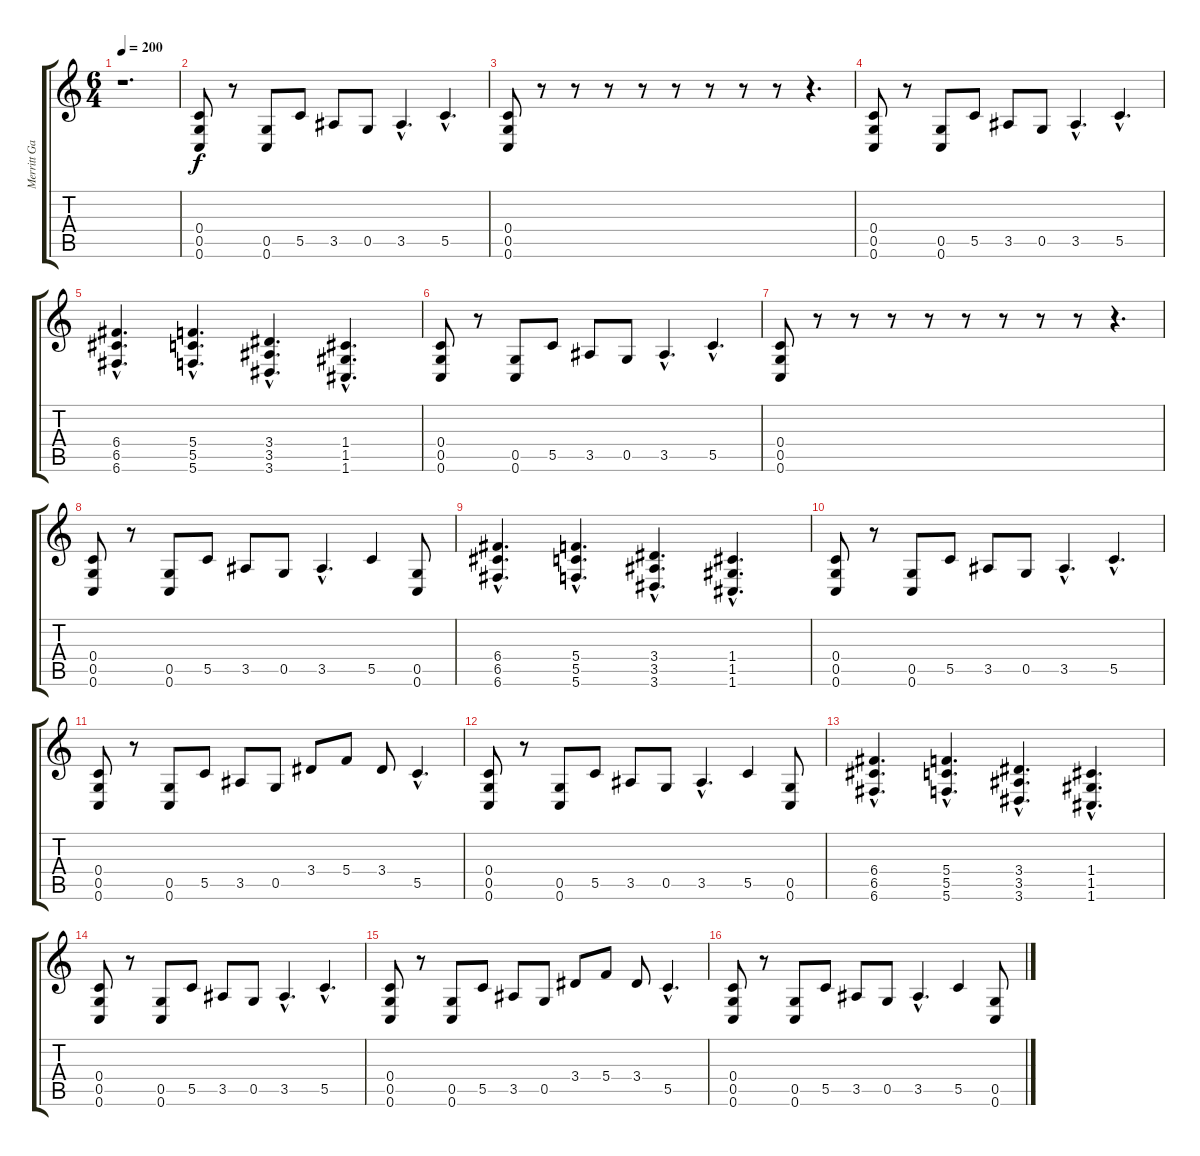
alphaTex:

\track ("Merritt Gant - guitar" "Merritt Ga") {instrument distortionguitar}
\staff {score tabs}
\tuning (D4 A3 F3 C3 G2 C2) {hide}
\ts (6 4)
\tempo 200
\clef g2
\ks c
r.1{d dy f instrument distortionguitar} |
(0.4 0.5 0.6).8 r.8 (0.5 0.6).8 5.5.8 3.5.8 0.5.8 3.5{hac}.4{d} 5.5{hac}.4{d} |
(0.4 0.5 0.6).8 r.8 r.8 r.8 r.8 r.8 r.8 r.8 r.8 r.4{d} |
(0.4 0.5 0.6).8 r.8 (0.5 0.6).8 5.5.8 3.5.8 0.5.8 3.5{hac}.4{d} 5.5{hac}.4{d} |
(6.4{hac} 6.5{hac} 6.6{hac}).4{d} (5.4{hac} 5.5{hac} 5.6{hac}).4{d} (3.4{hac} 3.5{hac} 3.6{hac}).4{d} (1.4{hac} 1.5{hac} 1.6{hac}).4{d} |
(0.4 0.5 0.6).8 r.8 (0.5 0.6).8 5.5.8 3.5.8 0.5.8 3.5{hac}.4{d} 5.5{hac}.4{d} |
(0.4 0.5 0.6).8 r.8 r.8 r.8 r.8 r.8 r.8 r.8 r.8 r.4{d} |
(0.4 0.5 0.6).8 r.8 (0.5 0.6).8 5.5.8 3.5.8 0.5.8 3.5{hac}.4{d} 5.5.4 (0.5 0.6).8 |
(6.4{hac} 6.5{hac} 6.6{hac}).4{d} (5.4{hac} 5.5{hac} 5.6{hac}).4{d} (3.4{hac} 3.5{hac} 3.6{hac}).4{d} (1.4{hac} 1.5{hac} 1.6{hac}).4{d} |
(0.4 0.5 0.6).8 r.8 (0.5 0.6).8 5.5.8 3.5.8 0.5.8 3.5{hac}.4{d} 5.5{hac}.4{d} |
(0.4 0.5 0.6).8 r.8 (0.5 0.6).8 5.5.8 3.5.8 0.5.8 3.4.8 5.4.8 3.4.8 5.5{hac}.4{d} |
(0.4 0.5 0.6).8 r.8 (0.5 0.6).8 5.5.8 3.5.8 0.5.8 3.5{hac}.4{d} 5.5.4 (0.5 0.6).8 |
(6.4{hac} 6.5{hac} 6.6{hac}).4{d} (5.4{hac} 5.5{hac} 5.6{hac}).4{d} (3.4{hac} 3.5{hac} 3.6{hac}).4{d} (1.4{hac} 1.5{hac} 1.6{hac}).4{d} |
(0.4 0.5 0.6).8 r.8 (0.5 0.6).8 5.5.8 3.5.8 0.5.8 3.5{hac}.4{d} 5.5{hac}.4{d} |
(0.4 0.5 0.6).8 r.8 (0.5 0.6).8 5.5.8 3.5.8 0.5.8 3.4.8 5.4.8 3.4.8 5.5{hac}.4{d} |
(0.4 0.5 0.6).8 r.8 (0.5 0.6).8 5.5.8 3.5.8 0.5.8 3.5{hac}.4{d} 5.5.4 (0.5 0.6).8
